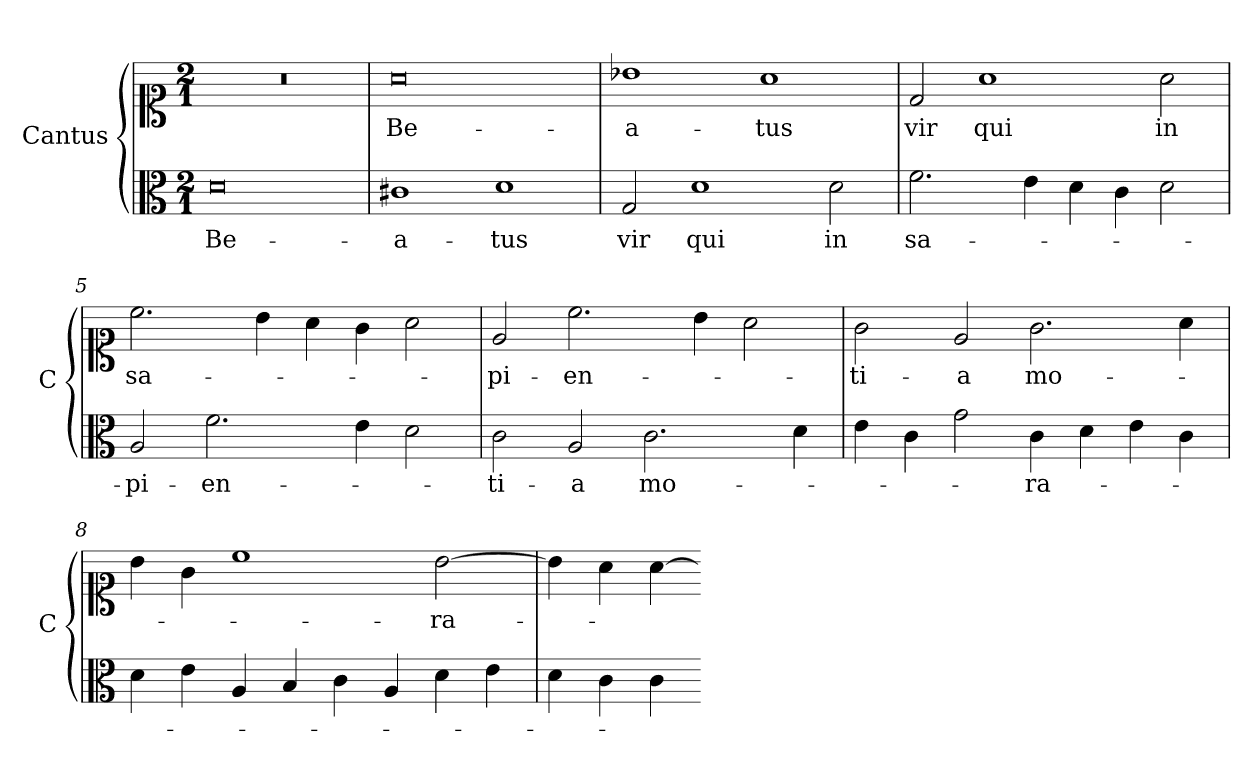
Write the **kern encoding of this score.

**kern	**text	**kern	**text
*part1	*part1	*part1	*part1
*staff2	*staff2	*staff1	*staff1
*I"Cantus	*	*	*
*I'C	*	*	*
*clefC3	*	*clefC1	*
*k[]	*	*k[]	*
*D:dor	*	*D:dor	*
*M2/1	*	*M2/1	*
=1	=1	=1	=1
0d	Be-	0r	.
=2	=2	=2	=2
1c#X	-a-	0a	Be-
1d	-tus	.	.
=3	=3	=3	=3
2G	vir	1b-X	-a-
1d	qui	.	.
.	.	1a	-tus
2d	in	.	.
=4	=4	=4	=4
2.f	sa-	2d	vir
.	.	1a	qui
4e	.	.	.
4d	.	.	.
4c	.	.	.
2d	.	2a	in
=5	=5	=5	=5
2A	-pi-	2.cc	sa-
2.f	-en-	.	.
.	.	4b	.
.	.	4a	.
4e	.	4g	.
2d	.	2a	.
=6	=6	=6	=6
2c	-ti-	2e	-pi-
2A	-a	2.cc	-en-
2.c	mo-	.	.
.	.	4b	.
.	.	2a	.
4d	.	.	.
=7	=7	=7	=7
4e	.	2g	-ti-
4c	.	.	.
2g	.	2e	-a
4c	-ra-	2.g	mo-
4d	.	.	.
4e	.	.	.
4c	.	4a	.
=8	=8	=8	=8
4d	.	4b	.
4e	.	4g	.
4A	.	1cc	.
4B	.	.	.
4c	.	.	.
4A	.	.	.
4d	.	[2b	-ra-
4e	.	.	.
=9	=9	=9	=9
4d	.	4b]	.
4c	.	4a	.
4c	.	[4a	.
=-	=-	=-	=-
*-	*-	*-	*-
